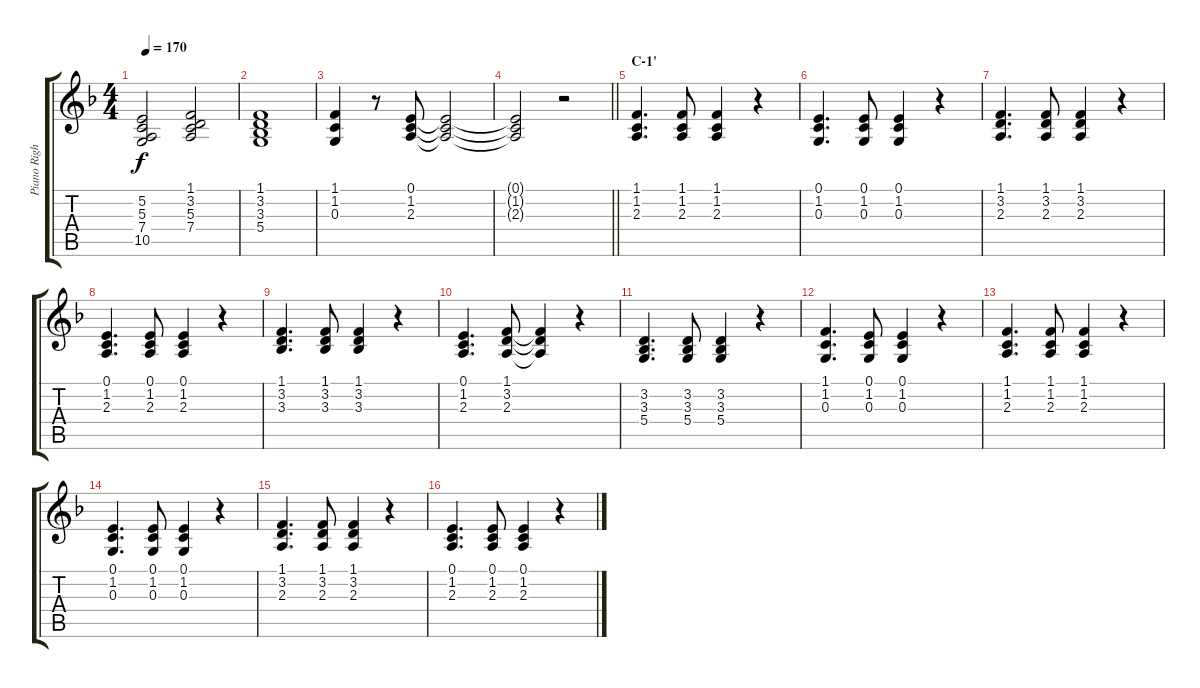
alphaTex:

\track ("Piano Right (Kotobuki Tsumugi)" "Piano Righ") {instrument acousticgrandpiano}
\staff {score tabs}
\tuning (E4 B3 G3 D3 A2 E2) {hide}
\ts (4 4)
\tempo 170
\clef g2
\ks f
(5.2{t} 5.3{t} 7.4{t} 10.5{t}).2{dy f} (1.1 3.2 5.3 7.4).2 |
(1.1 3.2 3.3 5.4).1 |
(1.1 1.2 0.3).4 r.8 (0.1 1.2 2.3).8 (0.1{t} 1.2{t} 2.3{t}).2 |
\barLineRight lightlight
(0.1{t} 1.2{t} 2.3{t}).2 r.2 |
\section ("" "C-1'")
(1.1 1.2 2.3).4{d} (1.1 1.2 2.3).8 (1.1 1.2 2.3).4 r.4 |
(0.1 1.2 0.3).4{d} (0.1 1.2 0.3).8 (0.1 1.2 0.3).4 r.4 |
(1.1 3.2 2.3).4{d} (1.1 3.2 2.3).8 (1.1 3.2 2.3).4 r.4 |
(0.1 1.2 2.3).4{d} (0.1 1.2 2.3).8 (0.1 1.2 2.3).4 r.4 |
(1.1 3.2 3.3).4{d} (1.1 3.2 3.3).8 (1.1 3.2 3.3).4 r.4 |
(0.1 1.2 2.3).4{d} (1.1 3.2 2.3).8 (1.1{t} 3.2{t} 2.3{t}).4 r.4 |
(3.2 3.3 5.4).4{d} (3.2 3.3 5.4).8 (3.2 3.3 5.4).4 r.4 |
(1.1 1.2 0.3).4{d} (0.1 1.2 0.3).8 (0.1 1.2 0.3).4 r.4 |
(1.1 1.2 2.3).4{d} (1.1 1.2 2.3).8 (1.1 1.2 2.3).4 r.4 |
(0.1 1.2 0.3).4{d} (0.1 1.2 0.3).8 (0.1 1.2 0.3).4 r.4 |
(1.1 3.2 2.3).4{d} (1.1 3.2 2.3).8 (1.1 3.2 2.3).4 r.4 |
(0.1 1.2 2.3).4{d} (0.1 1.2 2.3).8 (0.1 1.2 2.3).4 r.4
